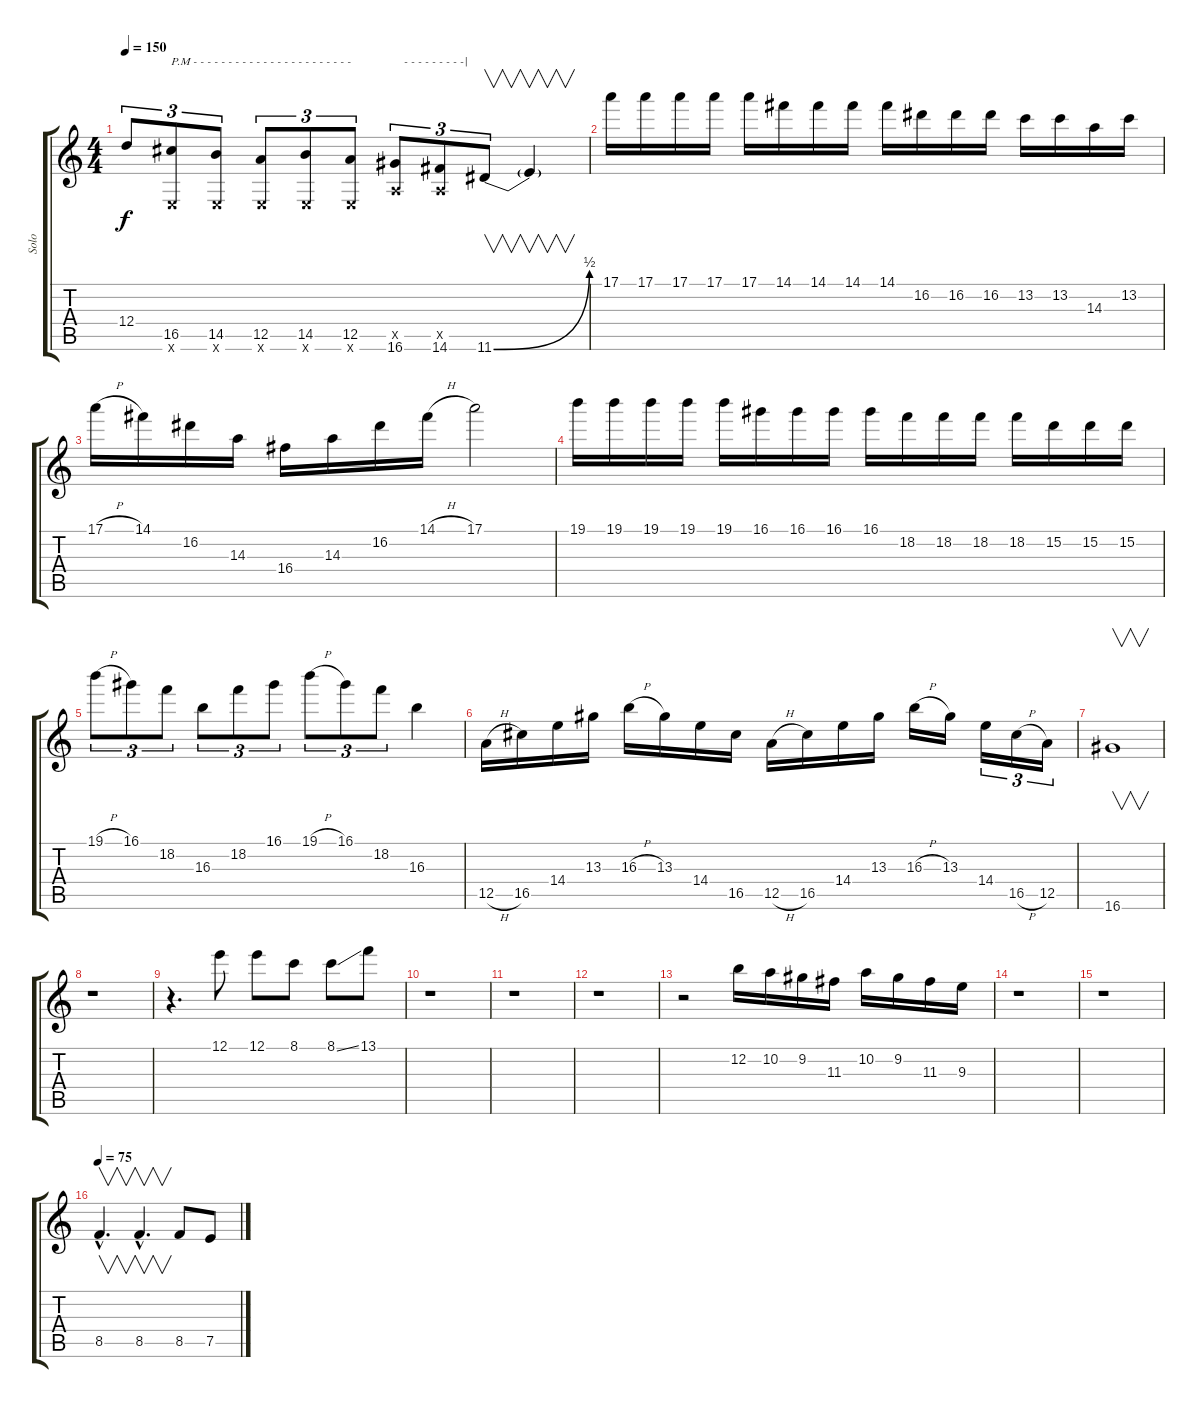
\track ("Solo" "Solo") {instrument overdrivenguitar}
\staff {score tabs}
\tuning (E4 B3 G3 D3 A2 E2) {hide}
\ts (4 4)
\tempo 150
\clef g2
\ks c
12.4.8{tu (3 2) dy f} (16.5 0.6{x}).8{tu (3 2) txt "P.M - - - - - - - - - - - - - - - - - - - - - - - "} (14.5 0.6{x}).8{tu (3 2)} (12.5 0.6{x}).8{tu (3 2)} (14.5 0.6{x}).8{tu (3 2)} (12.5 0.6{x}).8{tu (3 2)} (0.5{x} 16.6).8{tu (3 2) txt "   - - - - - - - - -|"} (0.5{x} 14.6).8{tu (3 2)} 11.6{be (bend 0 0 60 2)}.8{v tu (3 2)} 11.6{t}.4{v} |
17.1.16 17.1.16 17.1.16 17.1.16 17.1.16 14.1.16 14.1.16 14.1.16 14.1.16 16.2.16 16.2.16 16.2.16 13.2.16 13.2.16 14.3.16 13.2.16 |
17.1{h}.16 14.1.16 16.2.16 14.3.16 16.4.16 14.3.16 16.2.16 14.1{h}.16 17.1.2 |
19.1.16 19.1.16 19.1.16 19.1.16 19.1.16 16.1.16 16.1.16 16.1.16 16.1.16 18.2.16 18.2.16 18.2.16 18.2.16 15.2.16 15.2.16 15.2.16 |
19.1{h}.8{tu (3 2)} 16.1.8{tu (3 2)} 18.2.8{tu (3 2)} 16.3.8{tu (3 2)} 18.2.8{tu (3 2)} 16.1.8{tu (3 2)} 19.1{h}.8{tu (3 2)} 16.1.8{tu (3 2)} 18.2.8{tu (3 2)} 16.3.4 |
12.5{h}.16 16.5.16 14.4.16 13.3.16 16.3{h}.16 13.3.16 14.4.16 16.5.16 12.5{h}.16 16.5.16 14.4.16 13.3.16 16.3{h}.16 13.3.16 14.4.16{tu (3 2)} 16.5{h}.16{tu (3 2)} 12.5.16{tu (3 2)} |
16.6.1{v} |
r.1 |
r.4{d} 12.1.8 12.1.8 8.1.8 8.1{ss}.8 13.1.8 |
r.1 |
r.1 |
r.1 |
r.2 12.2.16 10.2.16 9.2.16 11.3.16 10.2.16 9.2.16 11.3.16 9.3.16 |
r.1 |
r.1 |
\tempo 75
8.5{hac}.4{v d} 8.5{hac}.4{v d} 8.5.8 7.5.8
